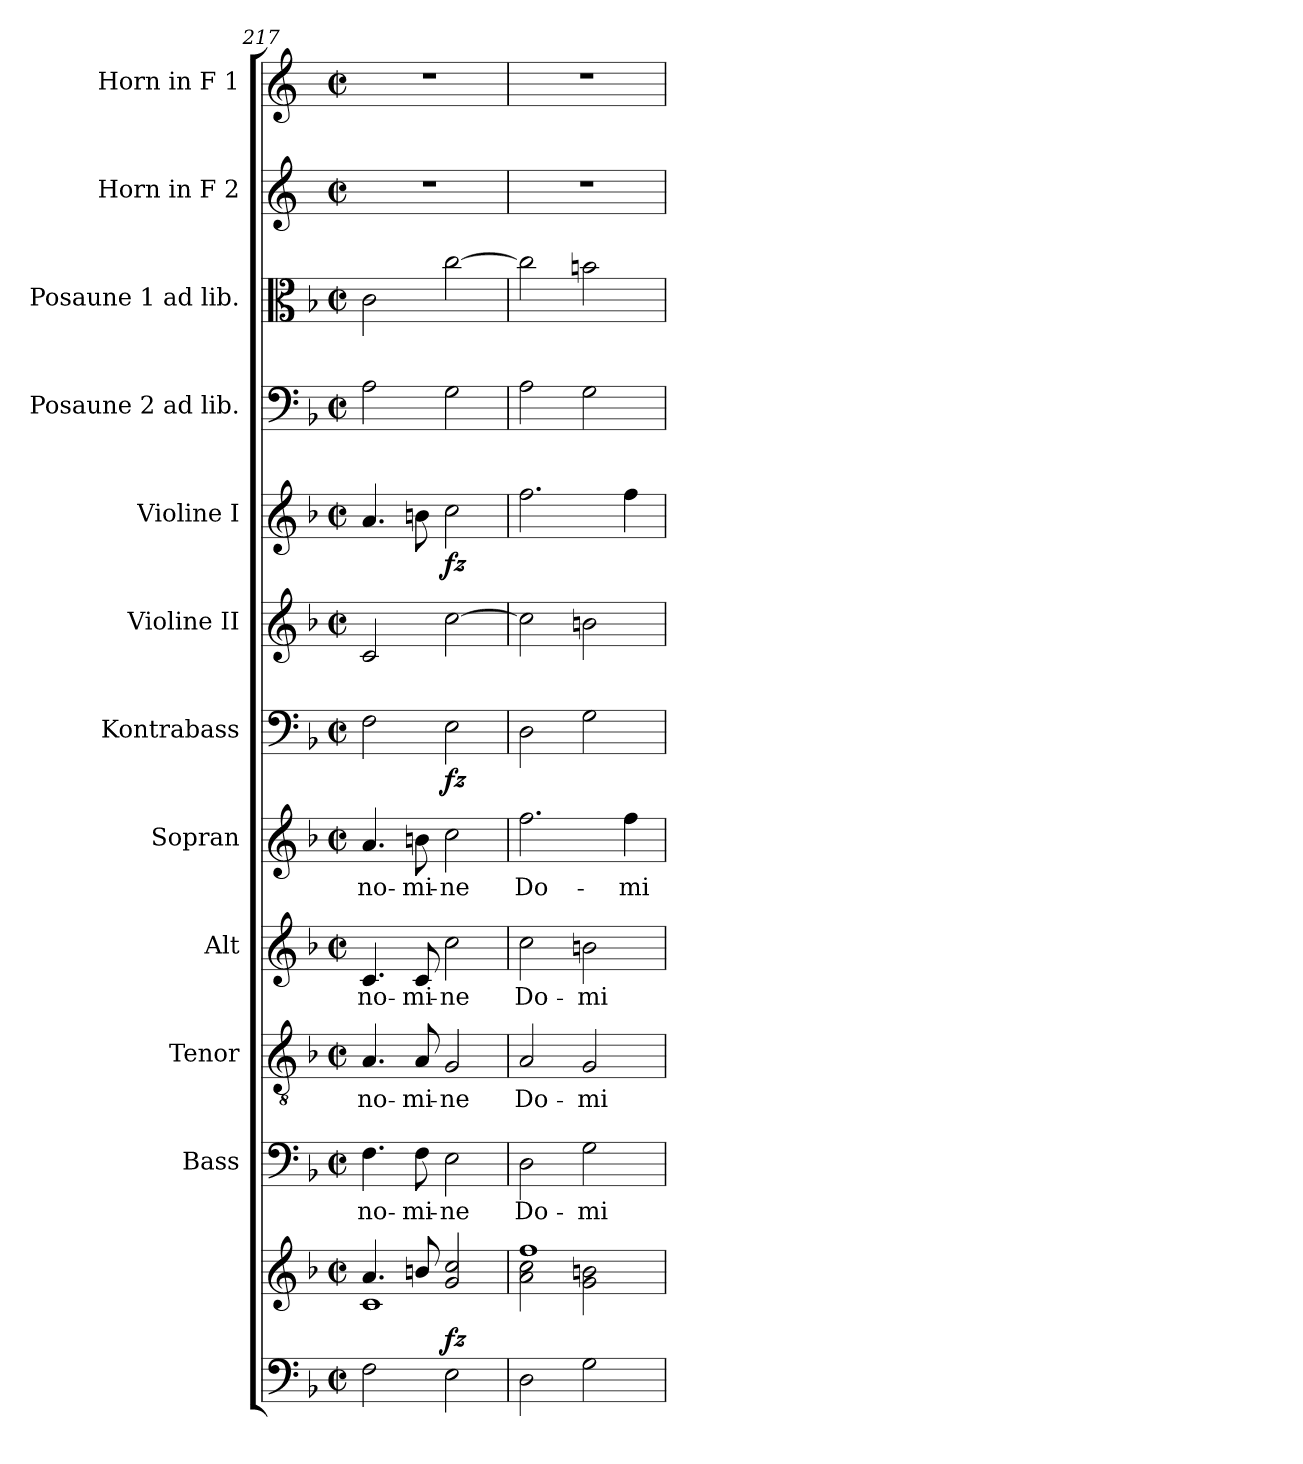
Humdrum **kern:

**kern	**kern	**dynam	**kern	**text	**kern	**text	**kern	**text	**kern	**text	**kern	**dynam	**kern	**kern	**dynam	**kern	**kern	**kern	**kern
*part12	*part12	*part12	*part11	*part11	*part10	*part10	*part9	*part9	*part8	*part8	*part7	*part7	*part6	*part5	*part5	*part4	*part3	*part2	*part1
*staff13	*staff12	*staff12/13	*staff11	*staff11	*staff10	*staff10	*staff9	*staff9	*staff8	*staff8	*staff7	*staff7	*staff6	*staff5	*staff5	*staff4	*staff3	*staff2	*staff1
*	*	*	*I"Bass	*	*I"Tenor	*	*I"Alt	*	*I"Sopran	*	*I"Kontrabass	*	*I"Violine II	*I"Violine I	*	*I"Posaune 2 ad lib.	*I"Posaune 1 ad lib.	*I"Horn in F 2	*I"Horn in F 1
*	*	*	*I'B.	*	*I'T.	*	*I'A.	*	*I'S.	*	*I'Kb.	*	*I'Vl. II	*I'Vl. I	*	*I'Pos. 2	*I'Pos. 1	*I'Hrn. F 2	*I'Hrn. F 1
*clefF4	*clefG2	*	*clefF4	*	*clefGv2	*	*clefG2	*	*clefG2	*	*clefF4	*	*clefG2	*clefG2	*	*clefF4	*clefC3	*clefG2	*clefG2
*	*	*	*	*	*	*	*	*	*	*	*ITrd7c12	*	*	*	*	*	*	*ITrd4c7	*ITrd4c7
*k[b-]	*k[b-]	*	*k[b-]	*	*k[b-]	*	*k[b-]	*	*k[b-]	*	*k[b-]	*	*k[b-]	*k[b-]	*	*k[b-]	*k[b-]	*k[b-]	*k[b-]
*F:	*F:	*	*F:	*	*F:	*	*F:	*	*F:	*	*F:	*	*F:	*F:	*	*F:	*F:	*F:	*F:
*M2/2	*M2/2	*	*M2/2	*	*M2/2	*	*M2/2	*	*M2/2	*	*M2/2	*	*M2/2	*M2/2	*	*M2/2	*M2/2	*M2/2	*M2/2
*met(c|)	*met(c|)	*	*met(c|)	*	*met(c|)	*	*met(c|)	*	*met(c|)	*	*met(c|)	*	*met(c|)	*met(c|)	*	*met(c|)	*met(c|)	*met(c|)	*met(c|)
=217	=217	=217	=217	=217	=217	=217	=217	=217	=217	=217	=217	=217	=217	=217	=217	=217	=217	=217	=217
*	*^	*	*	*	*	*	*	*	*	*	*	*	*	*	*	*	*	*	*
!	!	!	!	!	!LO:LY:b	!	!LO:LY:b	!	!LO:LY:b	!	!LO:LY:b	!	!	!	!	!	!	!	!	!
2F\	4.a/	1c	.	4.F\	no-	4.A/	no-	4.c/	no-	4.a/	no-	2FF\	.	2c/	4.a/	.	2A\	2c\	1r	1r
!	!	!	!	!	!LO:LY:b	!	!LO:LY:b	!	!LO:LY:b	!	!LO:LY:b	!	!	!	!	!	!	!	!	!
.	8bn/	.	.	8F\	-mi-	8A/	-mi-	8c/	-mi-	8bn\	-mi-	.	.	.	8bn\	.	.	.	.	.
!	!	!	!LO:DY:a=2	!	!LO:LY:b	!	!LO:LY:b	!	!LO:LY:b	!	!LO:LY:b	!	!LO:DY:b	!	!	!LO:DY:b	!	!	!	!
2E\	2g/ 2cc/	.	fz	2E\	-ne	2G/	-ne	2cc\	-ne	2cc\	-ne	2EE\	fz	[2cc\	2cc\	fz	2G\	[2cc\	.	.
!!LO:PB:g=z
=218	=218	=218	=218	=218	=218	=218	=218	=218	=218	=218	=218	=218	=218	=218	=218	=218	=218	=218	=218	=218
!	!	!	!	!	!LO:LY:b	!	!LO:LY:b	!	!LO:LY:b	!	!LO:LY:b	!	!	!	!	!	!	!	!	!
2D\	1ff	2a\ 2cc\	.	2D\	Do-	2A/	Do-	2cc\	Do-	2.ff\	Do-	2DD\	.	2cc\]	2.ff\	.	2A\	2cc\]	1r	1r
!	!	!	!	!	!LO:LY:b	!	!LO:LY:b	!	!LO:LY:b	!	!	!	!	!	!	!	!	!	!	!
2G\	.	2g\ 2bn\	.	2G\	-mi-	2G/	-mi-	2bn\	-mi-	.	.	2GG\	.	2bn\	.	.	2G\	2bn\	.	.
!	!	!	!	!	!	!	!	!	!	!	!LO:LY:b	!	!	!	!	!	!	!	!	!
.	.	.	.	.	.	.	.	.	.	4ff\	-mi-	.	.	.	4ff\	.	.	.	.	.
*	*v	*v	*	*	*	*	*	*	*	*	*	*	*	*	*	*	*	*	*	*
=	=	=	=	=	=	=	=	=	=	=	=	=	=	=	=	=	=	=	=
*-	*-	*-	*-	*-	*-	*-	*-	*-	*-	*-	*-	*-	*-	*-	*-	*-	*-	*-	*-
